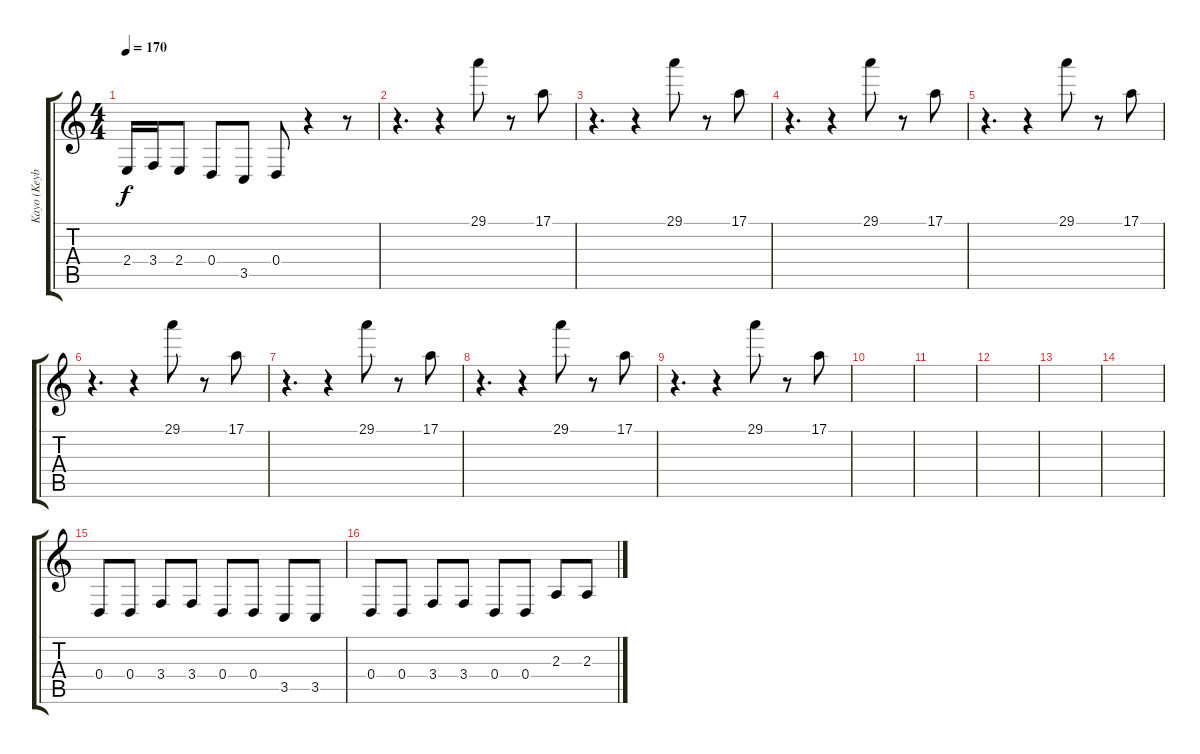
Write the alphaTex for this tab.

\track ("Kayo (Keyboard)" "Kayo (Keyb") {instrument churchorgan}
\staff {score tabs}
\tuning (E4 B3 G3 D3 A2 E2) {hide}
\ts (4 4)
\tempo 170
\clef g2
\ks c
2.4.16{dy f} 3.4.16 2.4.8 0.4.8 3.5.8 0.4.8 r.4 r.8 |
r.4{d} r.4 29.1.8 r.8 17.1.8 |
r.4{d} r.4 29.1.8 r.8 17.1.8 |
r.4{d} r.4 29.1.8 r.8 17.1.8 |
r.4{d} r.4 29.1.8 r.8 17.1.8 |
r.4{d} r.4 29.1.8 r.8 17.1.8 |
r.4{d} r.4 29.1.8 r.8 17.1.8 |
r.4{d} r.4 29.1.8 r.8 17.1.8 |
r.4{d} r.4 29.1.8 r.8 17.1.8 |
|
|
|
|
|
0.4.8 0.4.8 3.4.8 3.4.8 0.4.8 0.4.8 3.5.8 3.5.8 |
0.4.8 0.4.8 3.4.8 3.4.8 0.4.8 0.4.8 2.3.8 2.3.8
